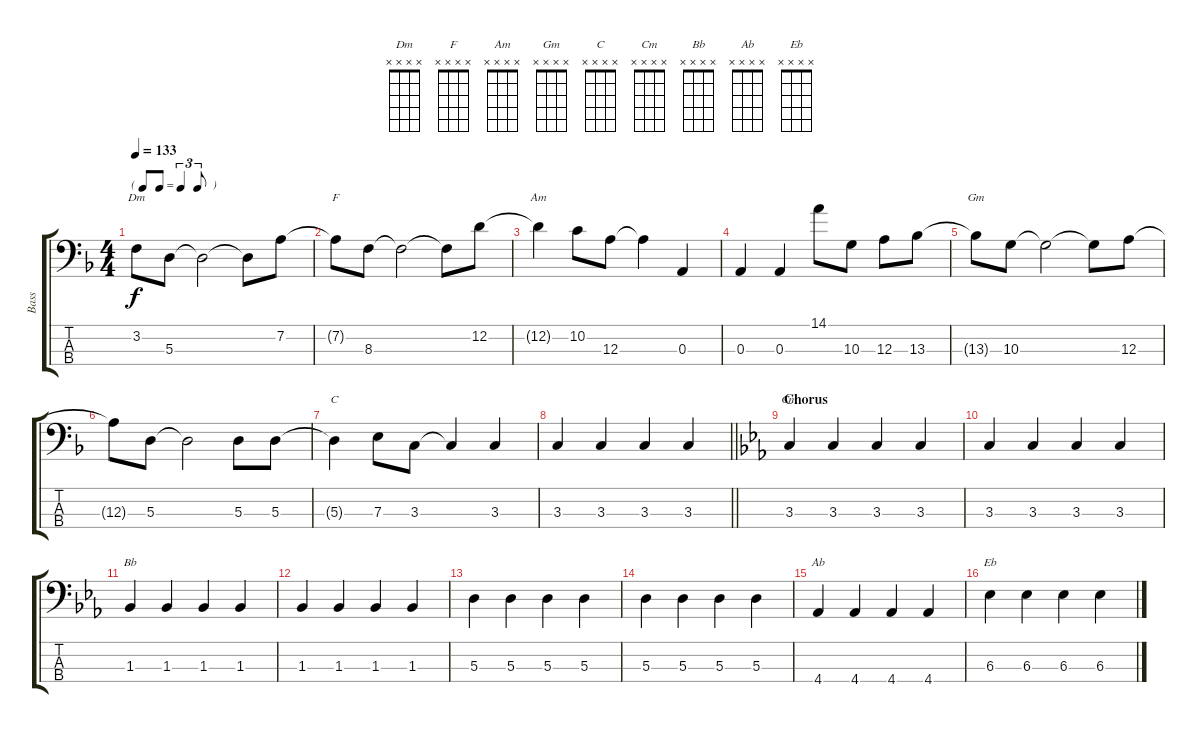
\track ("Bass" "Bass") {instrument electricbassfinger}
\staff {score tabs}
\tuning (G2 D2 A1 E1) {hide}
\chord ("Dm" x x x x)
\chord ("F" x x x x)
\chord ("Am" x x x x)
\chord ("Gm" x x x x)
\chord ("C" x x x x)
\chord ("Cm" x x x x)
\chord ("Bb" x x x x)
\chord ("Ab" x x x x)
\chord ("Eb" x x x x)
\ts (4 4)
\tf triplet8th
\tempo 133
\clef f4
\ks dminor
3.2{t}.8{ch "Dm" dy f} 5.3.8 5.3{t}.2 5.3{t}.8 7.2.8 |
7.2{t}.8{ch "F"} 8.3.8 8.3{t}.2 8.3{t}.8 12.2.8 |
12.2{t}.4{ch "Am"} 10.2.8 12.3.8 12.3{t}.4 0.3.4 |
0.3.4 0.3.4 14.1.8 10.3.8 12.3.8 13.3.8 |
13.3{t}.8{ch "Gm"} 10.3.8 10.3{t}.2 10.3{t}.8 12.3.8 |
12.3{t}.8 5.3.8 5.3{t}.2 5.3.8 5.3.8 |
5.3{t}.4{ch "C"} 7.3.8 3.3.8 3.3{t}.4 3.3.4 |
\barLineRight lightlight
3.3.4 3.3.4 3.3.4 3.3.4 |
\section ("" "Chorus")
\ks cminor
3.3.4{ch "Cm"} 3.3.4 3.3.4 3.3.4 |
3.3.4 3.3.4 3.3.4 3.3.4 |
1.3.4{ch "Bb"} 1.3.4 1.3.4 1.3.4 |
1.3.4 1.3.4 1.3.4 1.3.4 |
5.3.4 5.3.4 5.3.4 5.3.4 |
5.3.4 5.3.4 5.3.4 5.3.4 |
4.4.4{ch "Ab"} 4.4.4 4.4.4 4.4.4 |
6.3.4{ch "Eb"} 6.3.4 6.3.4 6.3.4
